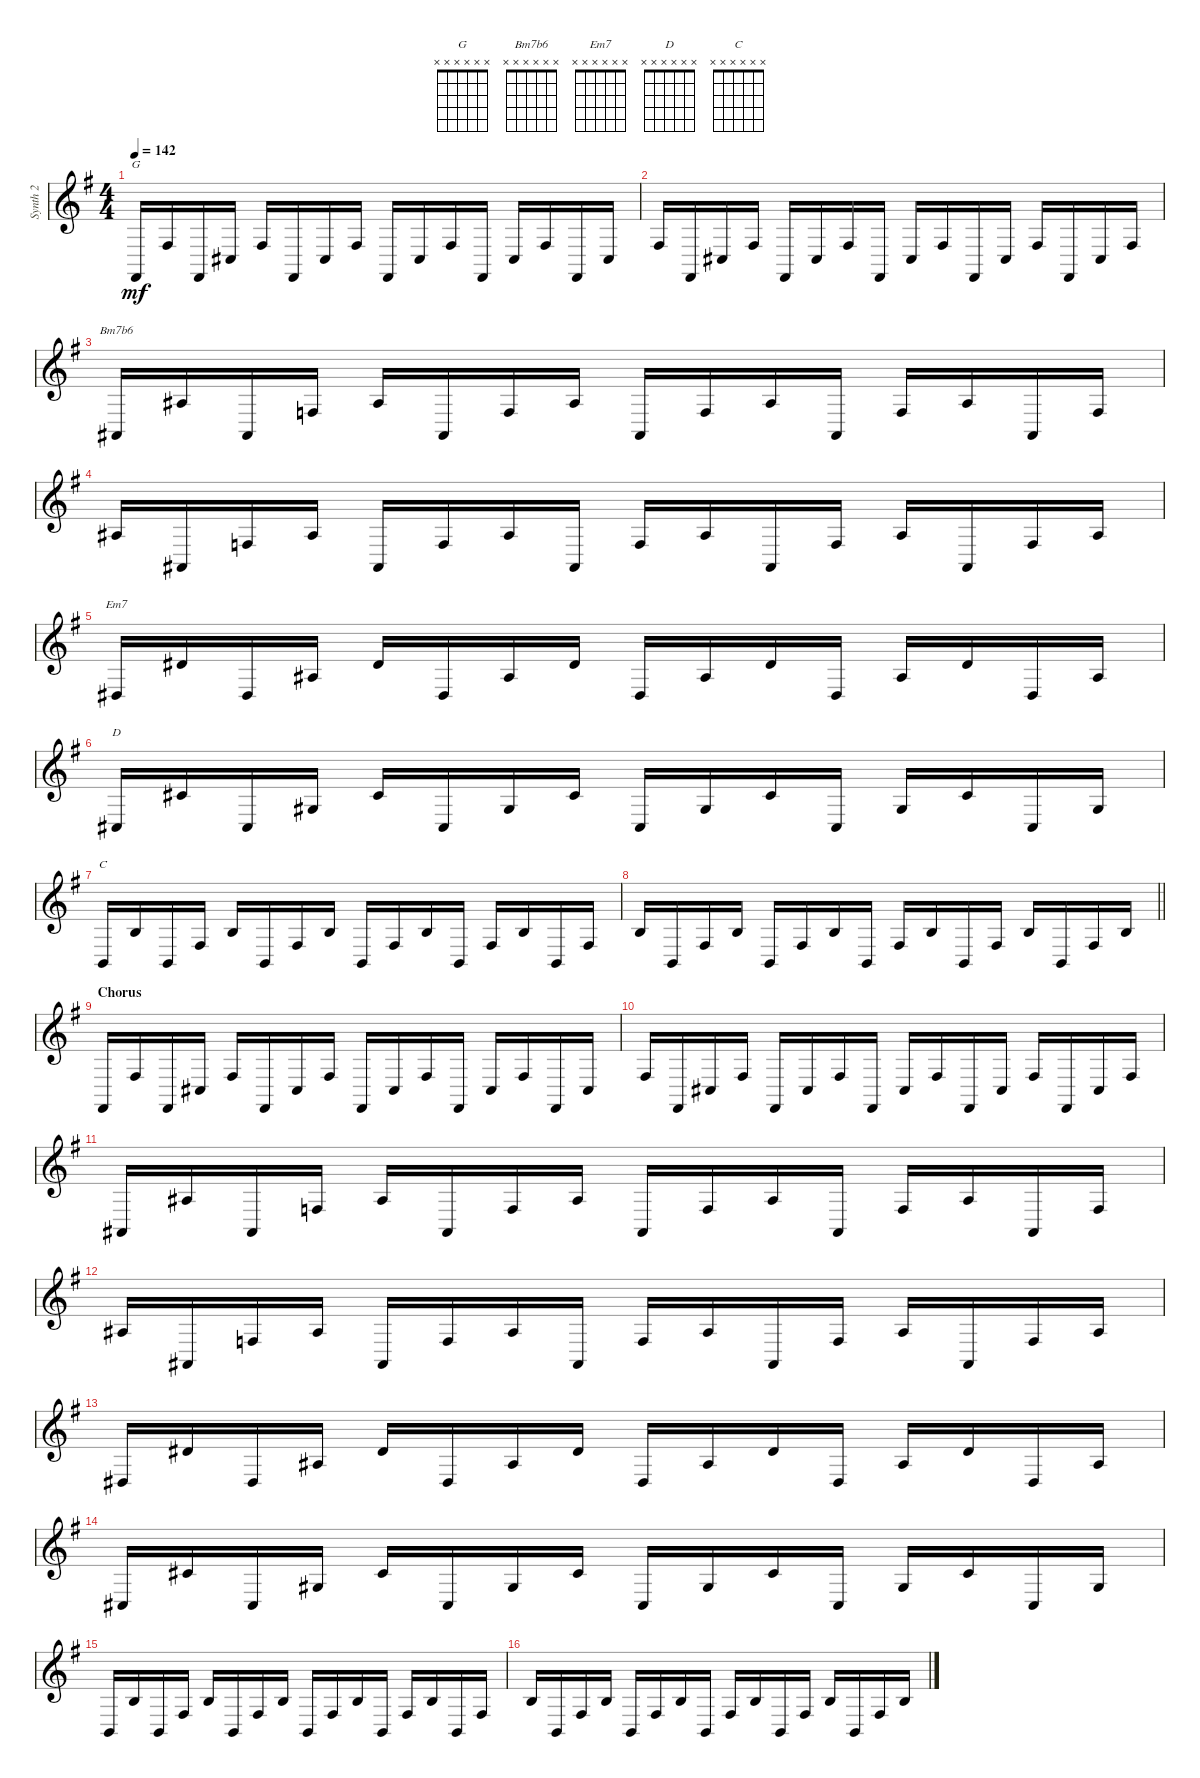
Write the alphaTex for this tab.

\track ("Synth 2" "Synth 2") {instrument lead2sawtooth}
\staff {score}
\tuning (Eb4 Bb3 Gb3 Db3 Ab2 Eb2) {hide}
\chord ("G" x x x x x x)
\chord ("Bm7b6" x x x x x x)
\chord ("Em7" x x x x x x)
\chord ("D" x x x x x x)
\chord ("C" x x x x x x)
\ts (4 4)
\tempo 142
\clef g2
\ks g
3.6.16{ch "G" dy mf} 5.4.16 3.6.16 5.5.16 5.4.16 3.6.16 5.5.16 5.4.16 3.6.16 5.5.16 5.4.16 3.6.16 5.5.16 5.4.16 3.6.16 5.5.16 |
5.4.16 3.6.16 5.5.16 5.4.16 3.6.16 5.5.16 5.4.16 3.6.16 5.5.16 5.4.16 3.6.16 5.5.16 5.4.16 3.6.16 5.5.16 5.4.16 |
7.6.16{ch "Bm7b6"} 9.4.16 7.6.16 9.5.16 9.4.16 7.6.16 9.5.16 9.4.16 7.6.16 9.5.16 9.4.16 7.6.16 9.5.16 9.4.16 7.6.16 9.5.16 |
9.4.16 7.6.16 9.5.16 9.4.16 7.6.16 9.5.16 9.4.16 7.6.16 9.5.16 9.4.16 7.6.16 9.5.16 9.4.16 7.6.16 9.5.16 9.4.16 |
7.5.16{ch "Em7"} 9.3.16 7.5.16 9.4.16 9.3.16 7.5.16 9.4.16 9.3.16 7.5.16 9.4.16 9.3.16 7.5.16 9.4.16 9.3.16 7.5.16 9.4.16 |
5.5.16{ch "D"} 7.3.16 5.5.16 7.4.16 7.3.16 5.5.16 7.4.16 7.3.16 5.5.16 7.4.16 7.3.16 5.5.16 7.4.16 7.3.16 5.5.16 7.4.16 |
3.5.16{ch "C"} 5.3.16 3.5.16 5.4.16 5.3.16 3.5.16 5.4.16 5.3.16 3.5.16 5.4.16 5.3.16 3.5.16 5.4.16 5.3.16 3.5.16 5.4.16 |
\barLineRight lightlight
5.3.16 3.5.16 5.4.16 5.3.16 3.5.16 5.4.16 5.3.16 3.5.16 5.4.16 5.3.16 3.5.16 5.4.16 5.3.16 3.5.16 5.4.16 5.3.16 |
\section ("" "Chorus")
3.6.16 5.4.16 3.6.16 5.5.16 5.4.16 3.6.16 5.5.16 5.4.16 3.6.16 5.5.16 5.4.16 3.6.16 5.5.16 5.4.16 3.6.16 5.5.16 |
5.4.16 3.6.16 5.5.16 5.4.16 3.6.16 5.5.16 5.4.16 3.6.16 5.5.16 5.4.16 3.6.16 5.5.16 5.4.16 3.6.16 5.5.16 5.4.16 |
7.6.16 9.4.16 7.6.16 9.5.16 9.4.16 7.6.16 9.5.16 9.4.16 7.6.16 9.5.16 9.4.16 7.6.16 9.5.16 9.4.16 7.6.16 9.5.16 |
9.4.16 7.6.16 9.5.16 9.4.16 7.6.16 9.5.16 9.4.16 7.6.16 9.5.16 9.4.16 7.6.16 9.5.16 9.4.16 7.6.16 9.5.16 9.4.16 |
7.5.16 9.3.16 7.5.16 9.4.16 9.3.16 7.5.16 9.4.16 9.3.16 7.5.16 9.4.16 9.3.16 7.5.16 9.4.16 9.3.16 7.5.16 9.4.16 |
5.5.16 7.3.16 5.5.16 7.4.16 7.3.16 5.5.16 7.4.16 7.3.16 5.5.16 7.4.16 7.3.16 5.5.16 7.4.16 7.3.16 5.5.16 7.4.16 |
3.5.16 5.3.16 3.5.16 5.4.16 5.3.16 3.5.16 5.4.16 5.3.16 3.5.16 5.4.16 5.3.16 3.5.16 5.4.16 5.3.16 3.5.16 5.4.16 |
5.3.16 3.5.16 5.4.16 5.3.16 3.5.16 5.4.16 5.3.16 3.5.16 5.4.16 5.3.16 3.5.16 5.4.16 5.3.16 3.5.16 5.4.16 5.3.16
